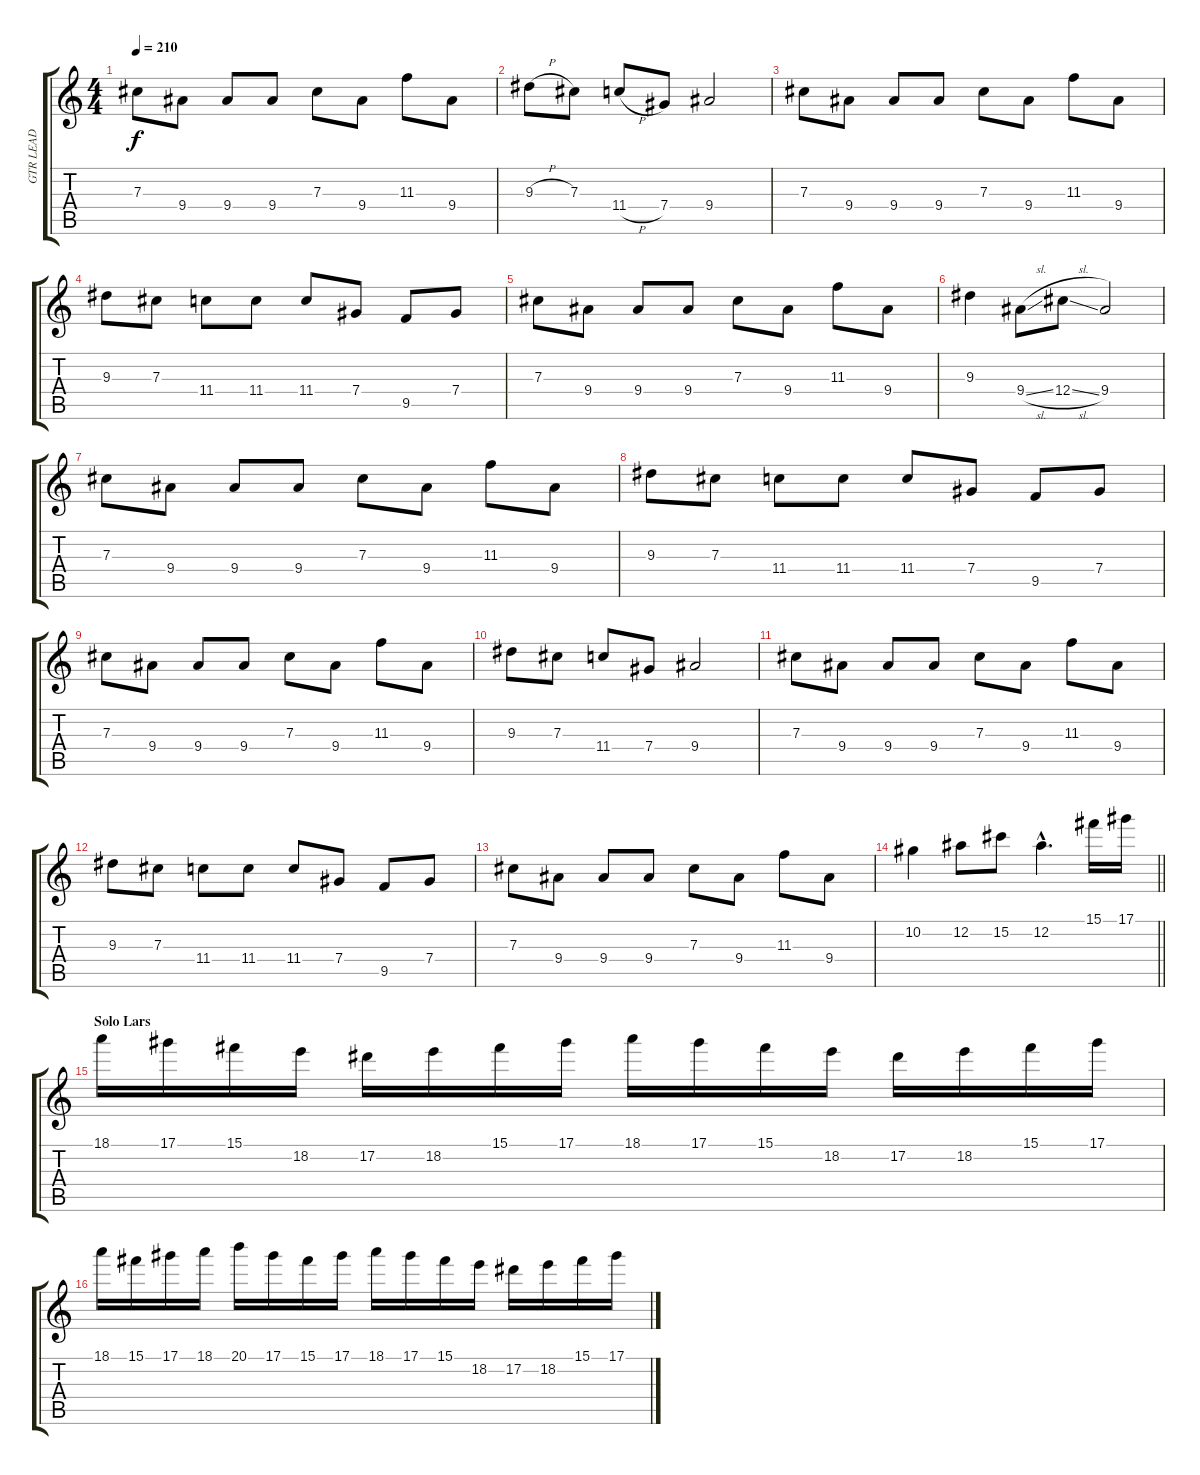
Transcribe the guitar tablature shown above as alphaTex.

\track ("GTR LEAD" "GTR LEAD") {instrument overdrivenguitar}
\staff {score tabs}
\tuning (Eb4 Bb3 Gb3 Db3 Ab2 Eb2) {hide}
\ts (4 4)
\tempo 210
\clef g2
\ks c
7.3.8{dy f} 9.4.8 9.4.8 9.4.8 7.3.8 9.4.8 11.3.8 9.4.8 |
9.3{h}.8 7.3.8 11.4{h}.8 7.4.8 9.4.2 |
7.3.8 9.4.8 9.4.8 9.4.8 7.3.8 9.4.8 11.3.8 9.4.8 |
9.3.8 7.3.8 11.4.8 11.4.8 11.4.8 7.4.8 9.5.8 7.4.8 |
7.3.8 9.4.8 9.4.8 9.4.8 7.3.8 9.4.8 11.3.8 9.4.8 |
9.3.4 9.4{sl}.8 12.4{sl}.8 9.4.2 |
7.3.8 9.4.8 9.4.8 9.4.8 7.3.8 9.4.8 11.3.8 9.4.8 |
9.3.8 7.3.8 11.4.8 11.4.8 11.4.8 7.4.8 9.5.8 7.4.8 |
7.3.8 9.4.8 9.4.8 9.4.8 7.3.8 9.4.8 11.3.8 9.4.8 |
9.3.8 7.3.8 11.4.8 7.4.8 9.4.2 |
7.3.8 9.4.8 9.4.8 9.4.8 7.3.8 9.4.8 11.3.8 9.4.8 |
9.3.8 7.3.8 11.4.8 11.4.8 11.4.8 7.4.8 9.5.8 7.4.8 |
7.3.8 9.4.8 9.4.8 9.4.8 7.3.8 9.4.8 11.3.8 9.4.8 |
\barLineRight lightlight
10.2.4 12.2.8 15.2.8 12.2{hac}.4{d} 15.1.16 17.1.16 |
\section ("" "Solo Lars")
18.1.16 17.1.16 15.1.16 18.2.16 17.2.16 18.2.16 15.1.16 17.1.16 18.1.16 17.1.16 15.1.16 18.2.16 17.2.16 18.2.16 15.1.16 17.1.16 |
18.1.16 15.1.16 17.1.16 18.1.16 20.1.16 17.1.16 15.1.16 17.1.16 18.1.16 17.1.16 15.1.16 18.2.16 17.2.16 18.2.16 15.1.16 17.1.16
